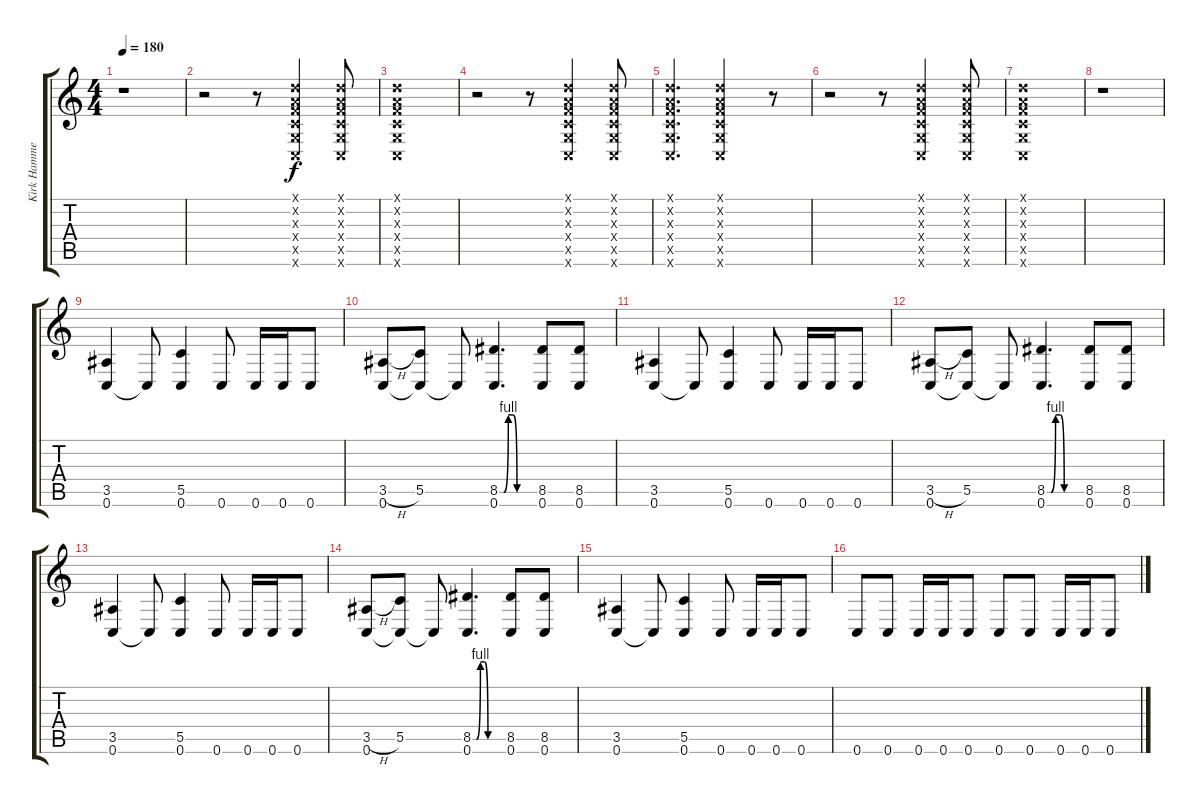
\track ("Kirk Hammet" "Kirk Hamme") {instrument distortionguitar}
\staff {score tabs}
\tuning (D4 A3 F3 C3 G2 C2) {hide}
\ts (4 4)
\tempo 180
\clef g2
\ks c
r.1{dy f} |
r.2 r.8 (0.1{x} 0.2{x} 0.3{x} 0.4{x} 0.5{x} 0.6{x}).4 (0.1{x} 0.2{x} 0.3{x} 0.4{x} 0.5{x} 0.6{x}).8 |
(0.1{x} 0.2{x} 0.3{x} 0.4{x} 0.5{x} 0.6{x}).1 |
r.2 r.8 (0.1{x} 0.2{x} 0.3{x} 0.4{x} 0.5{x} 0.6{x}).4 (0.1{x} 0.2{x} 0.3{x} 0.4{x} 0.5{x} 0.6{x}).8 |
(0.1{x} 0.2{x} 0.3{x} 0.4{x} 0.5{x} 0.6{x}).4{d} (0.1{x} 0.2{x} 0.3{x} 0.4{x} 0.5{x} 0.6{x}).2 r.8 |
r.2 r.8 (0.1{x} 0.2{x} 0.3{x} 0.4{x} 0.5{x} 0.6{x}).4 (0.1{x} 0.2{x} 0.3{x} 0.4{x} 0.5{x} 0.6{x}).8 |
(0.1{x} 0.2{x} 0.3{x} 0.4{x} 0.5{x} 0.6{x}).1 |
r.1 |
(3.5 0.6).4 0.6{t}.8 (5.5 0.6).4 0.6.8 0.6.16 0.6.16 0.6.8 |
(3.5{h} 0.6).8 (5.5 0.6{t}).8 0.6{t}.8 (8.5{be (custom 0 0 7 0 15 4 23 4 30 0 45 0 60 0)} 0.6).4{d} (8.5 0.6).8 (8.5 0.6).8 |
(3.5 0.6).4 0.6{t}.8 (5.5 0.6).4 0.6.8 0.6.16 0.6.16 0.6.8 |
(3.5{h} 0.6).8 (5.5 0.6{t}).8 0.6{t}.8 (8.5{be (custom 0 0 7 0 15 4 23 4 30 0 45 0 60 0)} 0.6).4{d} (8.5 0.6).8 (8.5 0.6).8 |
(3.5 0.6).4 0.6{t}.8 (5.5 0.6).4 0.6.8 0.6.16 0.6.16 0.6.8 |
(3.5{h} 0.6).8 (5.5 0.6{t}).8 0.6{t}.8 (8.5{be (custom 0 0 7 0 15 4 23 4 30 0 45 0 60 0)} 0.6).4{d} (8.5 0.6).8 (8.5 0.6).8 |
(3.5 0.6).4 0.6{t}.8 (5.5 0.6).4 0.6.8 0.6.16 0.6.16 0.6.8 |
0.6.8 0.6.8 0.6.16 0.6.16 0.6.8 0.6.8 0.6.8 0.6.16 0.6.16 0.6.8
